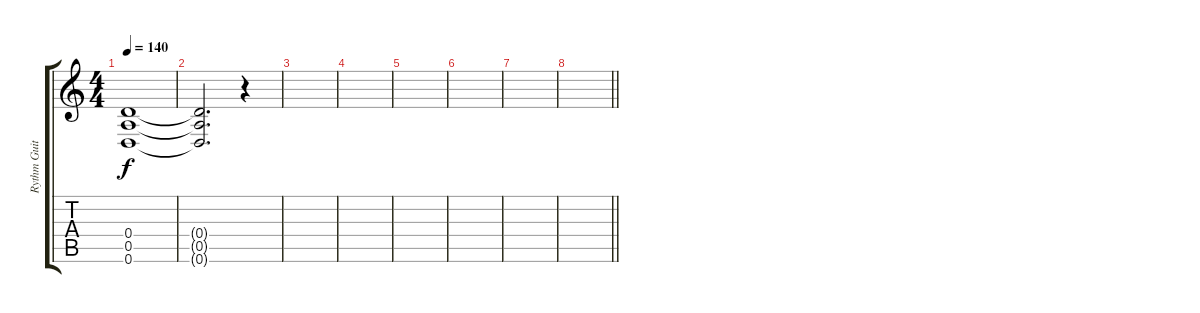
\track ("Rythm Guitar 2" "Rythm Guit") {instrument distortionguitar}
\staff {score tabs}
\tuning (E4 B3 G3 D3 A2 D2) {hide}
\ts (4 4)
\tempo 140
\clef g2
\ks c
(0.4 0.5 0.6).1{dy f} |
(0.4{t} 0.5{t} 0.6{t}).2{d} r.4 |
|
|
|
|
|
\barLineRight lightlight
